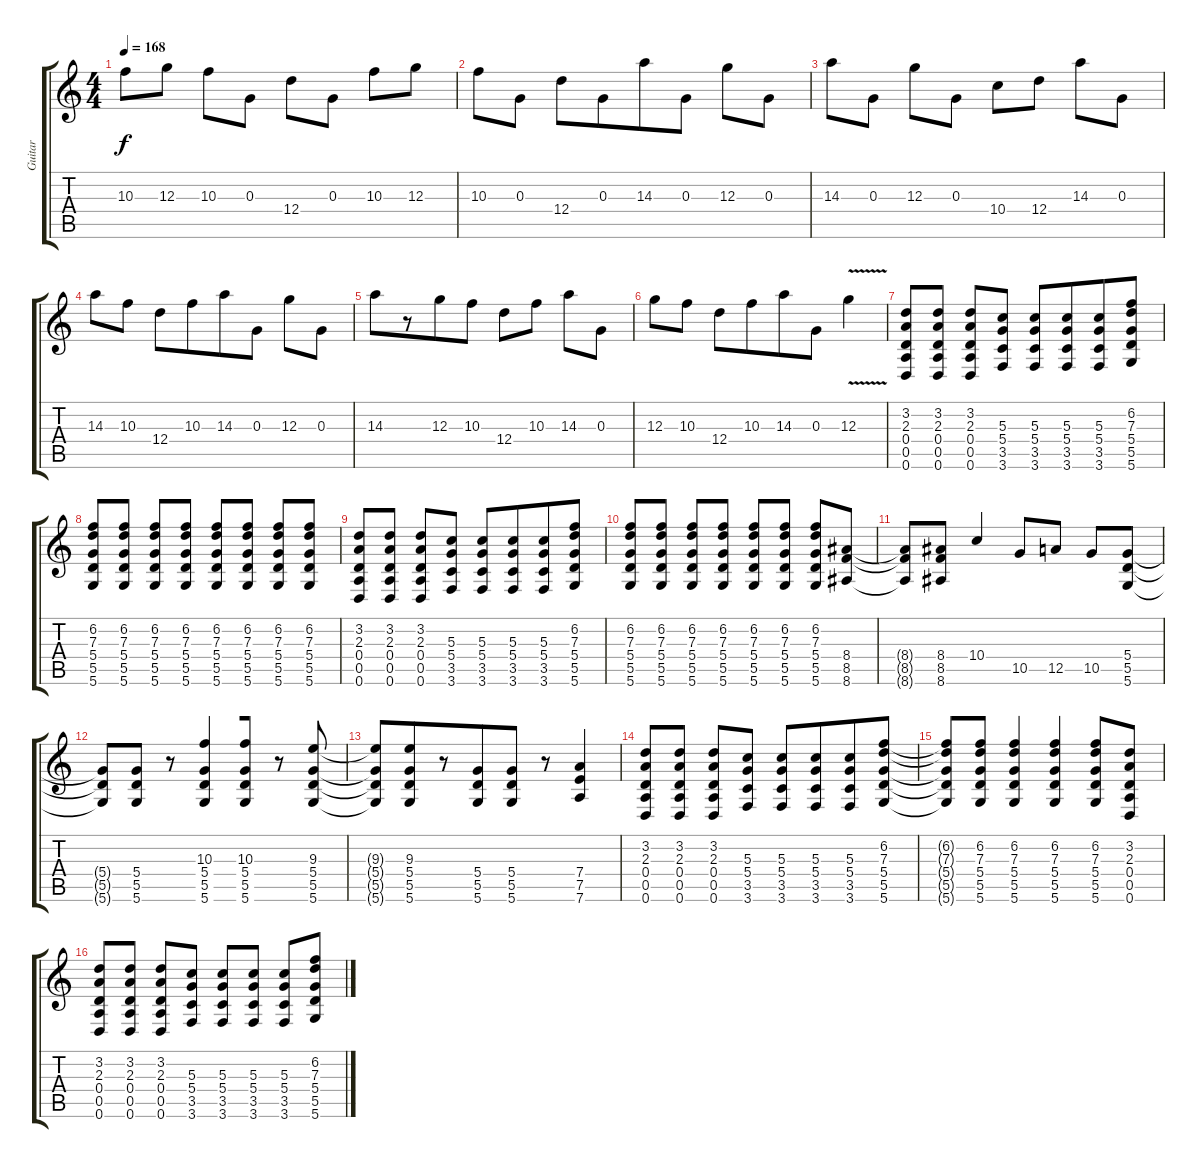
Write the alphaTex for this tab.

\track ("Guitar" "Guitar") {instrument overdrivenguitar}
\staff {score tabs}
\tuning (E4 B3 G3 D3 A2 D2) {hide}
\ts (4 4)
\tempo 168
\clef g2
\ks c
10.3.8{dy f} 12.3.8 10.3.8{beam merge} 0.3.8 12.4.8 0.3.8 10.3.8 12.3.8 |
10.3.8 0.3.8 12.4.8 0.3.8{beam merge} 14.3.8{beam merge} 0.3.8 12.3.8 0.3.8 |
14.3.8{beam merge} 0.3.8 12.3.8{beam merge} 0.3.8 10.4.8 12.4.8 14.3.8 0.3.8 |
14.3.8 10.3.8 12.4.8 10.3.8{beam merge} 14.3.8 0.3.8 12.3.8{beam merge} 0.3.8 |
14.3.8{beam merge} r.8 12.3.8{beam merge} 10.3.8 12.4.8 10.3.8 14.3.8 0.3.8 |
12.3.8 10.3.8 12.4.8 10.3.8{beam merge} 14.3.8 0.3.8 12.3{v}.4 |
(3.2 2.3 0.4 0.5 0.6).8{instrument overdrivenguitar} (3.2 2.3 0.4 0.5 0.6).8 (3.2 2.3 0.4 0.5 0.6).8 (5.3 5.4 3.5 3.6).8 (5.3 5.4 3.5 3.6).8 (5.3 5.4 3.5 3.6).8{beam merge} (5.3 5.4 3.5 3.6).8{beam merge} (6.2 7.3 5.4 5.5 5.6).8 |
(6.2 7.3 5.4 5.5 5.6).8 (6.2 7.3 5.4 5.5 5.6).8 (6.2 7.3 5.4 5.5 5.6).8 (6.2 7.3 5.4 5.5 5.6).8 (6.2 7.3 5.4 5.5 5.6).8 (6.2 7.3 5.4 5.5 5.6).8 (6.2 7.3 5.4 5.5 5.6).8 (6.2 7.3 5.4 5.5 5.6).8 |
(3.2 2.3 0.4 0.5 0.6).8 (3.2 2.3 0.4 0.5 0.6).8 (3.2 2.3 0.4 0.5 0.6).8 (5.3 5.4 3.5 3.6).8 (5.3 5.4 3.5 3.6).8 (5.3 5.4 3.5 3.6).8{beam merge} (5.3 5.4 3.5 3.6).8{beam merge} (6.2 7.3 5.4 5.5 5.6).8 |
(6.2 7.3 5.4 5.5 5.6).8 (6.2 7.3 5.4 5.5 5.6).8 (6.2 7.3 5.4 5.5 5.6).8 (6.2 7.3 5.4 5.5 5.6).8 (6.2 7.3 5.4 5.5 5.6).8 (6.2 7.3 5.4 5.5 5.6).8 (6.2 7.3 5.4 5.5 5.6).8 (8.4 8.5 8.6).8 |
(8.4{t} 8.5{t} 8.6{t}).8 (8.4 8.5 8.6).8 10.4.4{beam merge} 10.5.8{beam merge} 12.5.8 10.5.8 (5.4 5.5 5.6).8 |
(5.4{t} 5.5{t} 5.6{t}).8 (5.4 5.5 5.6).8 r.8{beam merge} (10.3 5.4 5.5 5.6).4{beam merge} (10.3 5.4 5.5 5.6).8 r.8{beam merge} (9.3 5.4 5.5 5.6).8 |
(9.3{t} 5.4{t} 5.5{t} 5.6{t}).8{beam merge} (9.3 5.4 5.5 5.6).8{beam merge} r.8 (5.4 5.5 5.6).8{beam merge} (5.4 5.5 5.6).8{beam merge} r.8{beam merge} (7.4 7.5 7.6).4 |
(3.2 2.3 0.4 0.5 0.6).8 (3.2 2.3 0.4 0.5 0.6).8 (3.2 2.3 0.4 0.5 0.6).8 (5.3 5.4 3.5 3.6).8 (5.3 5.4 3.5 3.6).8 (5.3 5.4 3.5 3.6).8{beam merge} (5.3 5.4 3.5 3.6).8{beam merge} (6.2 7.3 5.4 5.5 5.6).8 |
(6.2{t} 7.3{t} 5.4{t} 5.5{t} 5.6{t}).8 (6.2 7.3 5.4 5.5 5.6).8 (6.2 7.3 5.4 5.5 5.6).4 (6.2 7.3 5.4 5.5 5.6).4 (6.2 7.3 5.4 5.5 5.6).8 (3.2 2.3 0.4 0.5 0.6).8 |
(3.2 2.3 0.4 0.5 0.6).8 (3.2 2.3 0.4 0.5 0.6).8 (3.2 2.3 0.4 0.5 0.6).8 (5.3 5.4 3.5 3.6).8 (5.3 5.4 3.5 3.6).8 (5.3 5.4 3.5 3.6).8 (5.3 5.4 3.5 3.6).8 (6.2 7.3 5.4 5.5 5.6).8
